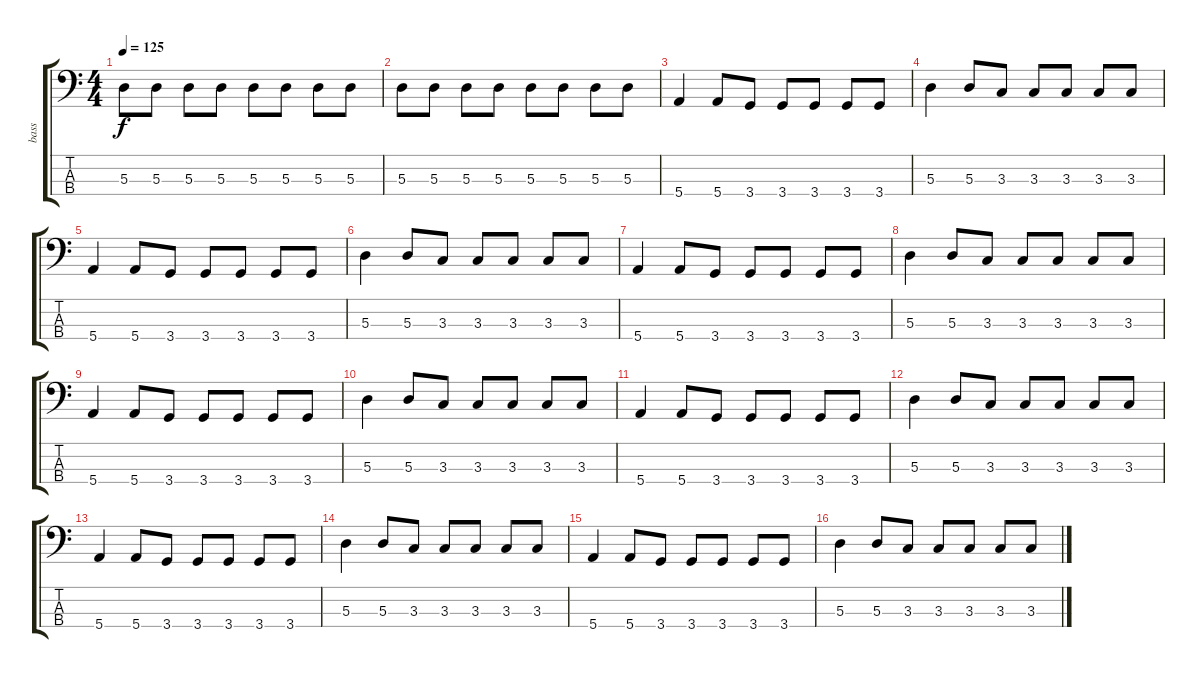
\track ("bass" "bass") {instrument electricbassfinger}
\staff {score tabs}
\tuning (G2 D2 A1 E1) {hide}
\ts (4 4)
\tempo 125
\clef f4
\ks c
5.3.8{dy f} 5.3.8 5.3.8 5.3.8 5.3.8 5.3.8 5.3.8 5.3.8 |
5.3.8 5.3.8 5.3.8 5.3.8 5.3.8 5.3.8 5.3.8 5.3.8 |
5.4.4 5.4.8 3.4.8 3.4.8 3.4.8 3.4.8 3.4.8 |
5.3.4 5.3.8 3.3.8 3.3.8 3.3.8 3.3.8 3.3.8 |
5.4.4 5.4.8 3.4.8 3.4.8 3.4.8 3.4.8 3.4.8 |
5.3.4 5.3.8 3.3.8 3.3.8 3.3.8 3.3.8 3.3.8 |
5.4.4 5.4.8 3.4.8 3.4.8 3.4.8 3.4.8 3.4.8 |
5.3.4 5.3.8 3.3.8 3.3.8 3.3.8 3.3.8 3.3.8 |
5.4.4 5.4.8 3.4.8 3.4.8 3.4.8 3.4.8 3.4.8 |
5.3.4 5.3.8 3.3.8 3.3.8 3.3.8 3.3.8 3.3.8 |
5.4.4 5.4.8 3.4.8 3.4.8 3.4.8 3.4.8 3.4.8 |
5.3.4 5.3.8 3.3.8 3.3.8 3.3.8 3.3.8 3.3.8 |
5.4.4 5.4.8 3.4.8 3.4.8 3.4.8 3.4.8 3.4.8 |
5.3.4 5.3.8 3.3.8 3.3.8 3.3.8 3.3.8 3.3.8 |
5.4.4 5.4.8 3.4.8 3.4.8 3.4.8 3.4.8 3.4.8 |
5.3.4 5.3.8 3.3.8 3.3.8 3.3.8 3.3.8 3.3.8
